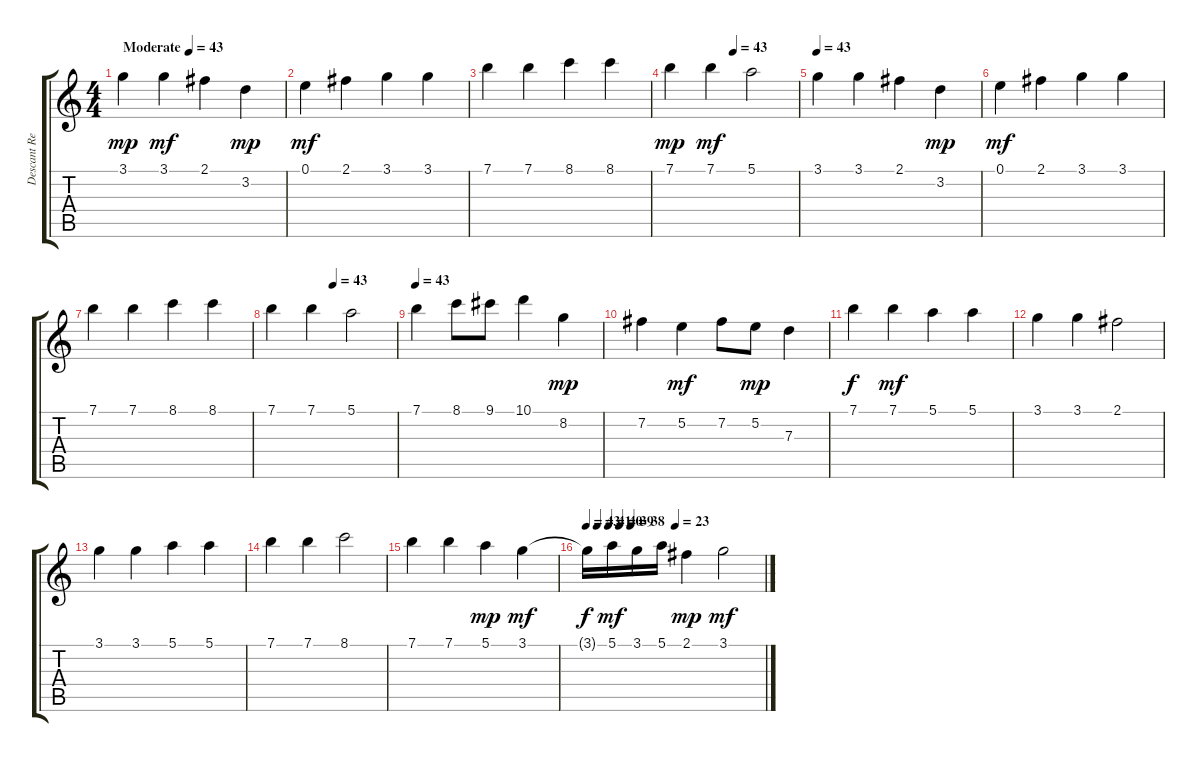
\track ("Descant Rec." "Descant Re") {instrument acousticguitarnylon}
\staff {score tabs}
\tuning (E4 B3 G3 D3 A2 E2) {hide}
\ts (4 4)
\tempo (43 "Moderate")
\clef g2
\ks c
3.1.4{dy mp instrument acousticguitarnylon} 3.1.4{dy mf} 2.1.4 3.2.4{dy mp} |
0.1.4{dy mf} 2.1.4 3.1.4 3.1.4 |
7.1.4 7.1.4 8.1.4 8.1.4 |
\tempo (43 0.5)
7.1.4{dy mp} 7.1.4{dy mf} 5.1.2 |
\tempo 43
3.1.4 3.1.4 2.1.4 3.2.4{dy mp} |
0.1.4{dy mf} 2.1.4 3.1.4 3.1.4 |
7.1.4 7.1.4 8.1.4 8.1.4 |
\tempo (43 0.5)
7.1.4 7.1.4 5.1.2 |
\tempo 43
7.1.4 8.1.8 9.1.8 10.1.4 8.2.4{dy mp} |
7.2.4 5.2.4{dy mf} 7.2.8 5.2.8{dy mp} 7.3.4 |
7.1.4{dy f} 7.1.4{dy mf} 5.1.4 5.1.4 |
3.1.4 3.1.4 2.1.2 |
3.1.4 3.1.4 5.1.4 5.1.4 |
7.1.4 7.1.4 8.1.2 |
7.1.4 7.1.4 5.1.4{dy mp} 3.1.4{dy mf} |
\tempo 43
\tempo (41 0.0625)
\tempo (40 0.125)
\tempo (39 0.1875)
\tempo (38 0.25)
\tempo (23 0.5)
3.1{t}.16{dy f} 5.1.16{dy mf} 3.1.16 5.1.16 2.1.4{dy mp} 3.1.2{dy mf}
